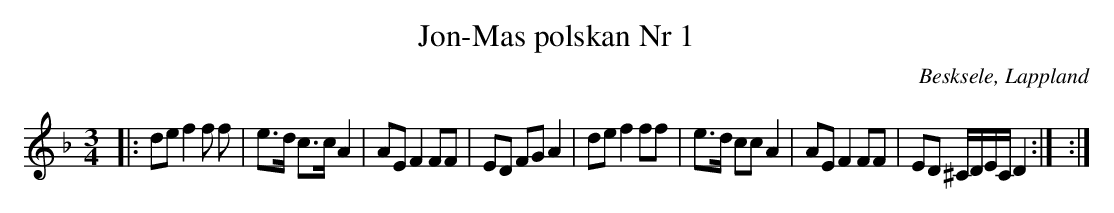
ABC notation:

X:1
T:Jon-Mas polskan Nr 1
O: Besksele, Lappland
M:3/4
L:1/16
K:Dm
|: d2e2 f4 f2 f2 | e3d c3c A4 | A2E2 F4 F2F2 | E2D2 F2G2 A4 | d2e2 f4 f2f2 | e3d c2c2 A4 | A2E2 F4 F2F2 | E2D2 ^CDEC D4 :|] :|
